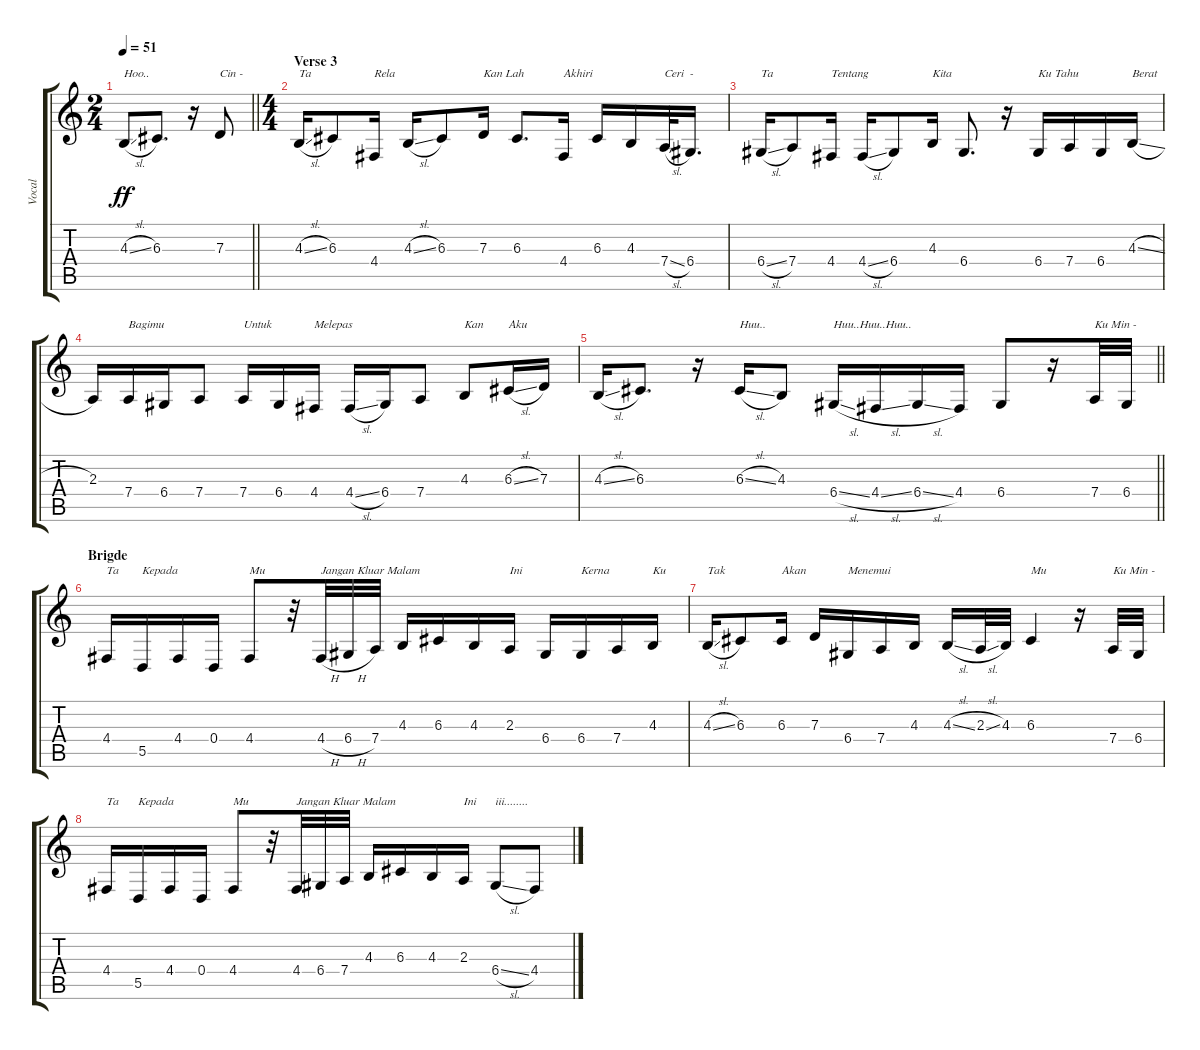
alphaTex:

\track ("Vocal" "Vocal") {instrument vibraphone}
\staff {score tabs}
\tuning (E4 B3 G3 D3 A2 E2) {hide}
\ts (2 4)
\tempo 51
\clef g2
\barLineRight lightlight
\ks c
4.3{sl}.8{txt "Hoo.." dy ff} 6.3.8{d} r.16 7.3.8{txt "Cin -"} |
\ts (4 4)
\section ("" "Verse 3")
4.3{sl}.16{txt "Ta"} 6.3.8 4.4.16{txt "Rela"} 4.3{sl}.16 6.3.8 7.3.16{txt "Kan Lah"} 6.3.8{d} 4.4.16{txt "Akhiri"} 6.3.16 4.3.16 7.4{sl}.32{txt "Ceri  -"} 6.4.16{d} |
6.4{sl}.16{txt "Ta"} 7.4.8 4.4.16{txt "Tentang"} 4.4{sl}.16 6.4.8 4.3.16{txt "Kita"} 6.4.8{d} r.16 6.4.16{txt "Ku Tahu"} 7.4.16 6.4.16 4.3{sl}.16{txt "Berat"} |
2.3.16 7.4.16{txt "Bagimu"} 6.4.16 7.4.8 7.4.16{txt "Untuk"} 6.4.16 4.4.16{txt "Melepas"} 4.4{sl}.16 6.4.16 7.4.8 4.3.8{txt "Kan"} 6.3{sl}.16{txt "Aku"} 7.3.16 |
\barLineRight lightlight
4.3{sl}.16 6.3.8{d} r.16 6.3{sl}.16{txt "Huu.."} 4.3.8 6.4{sl}.16{txt "Huu..Huu..Huu.."} 4.4{sl}.16 6.4{sl}.16 4.4.16 6.4.8 r.16 7.4.32{txt "Ku Min -"} 6.4.32 |
\section ("" "Brigde")
4.4.16{txt "Ta "} 5.5.16{txt "Kepada"} 4.4.16 0.4.16 4.4.8{txt "Mu"} r.32 4.4{h}.32{txt "Jangan Kluar Malam"} 6.4{h}.32 7.4.32 4.3.16 6.3.16 4.3.16 2.3.16{txt "Ini"} 6.4.16 6.4.16{txt "Kerna"} 7.4.16 4.3.16{txt "Ku"} |
4.3{sl}.16{txt "Tak"} 6.3.8 6.3.16{txt "Akan"} 7.3.16 6.4.16{txt "Menemui"} 7.4.16 4.3.16 4.3{sl}.16 2.3{sl}.32 4.3.32 6.3.4{txt "Mu"} r.16 7.4.32{txt "Ku Min -"} 6.4.32 |
4.4.16{txt "Ta"} 5.5.16{txt "Kepada"} 4.4.16 0.4.16 4.4.8{txt "Mu"} r.32 4.4.32{txt "Jangan Kluar Malam"} 6.4.32 7.4.32 4.3.16 6.3.16 4.3.16 2.3.16{txt "Ini"} 6.4{sl}.8{txt "iii........"} 4.4.8
